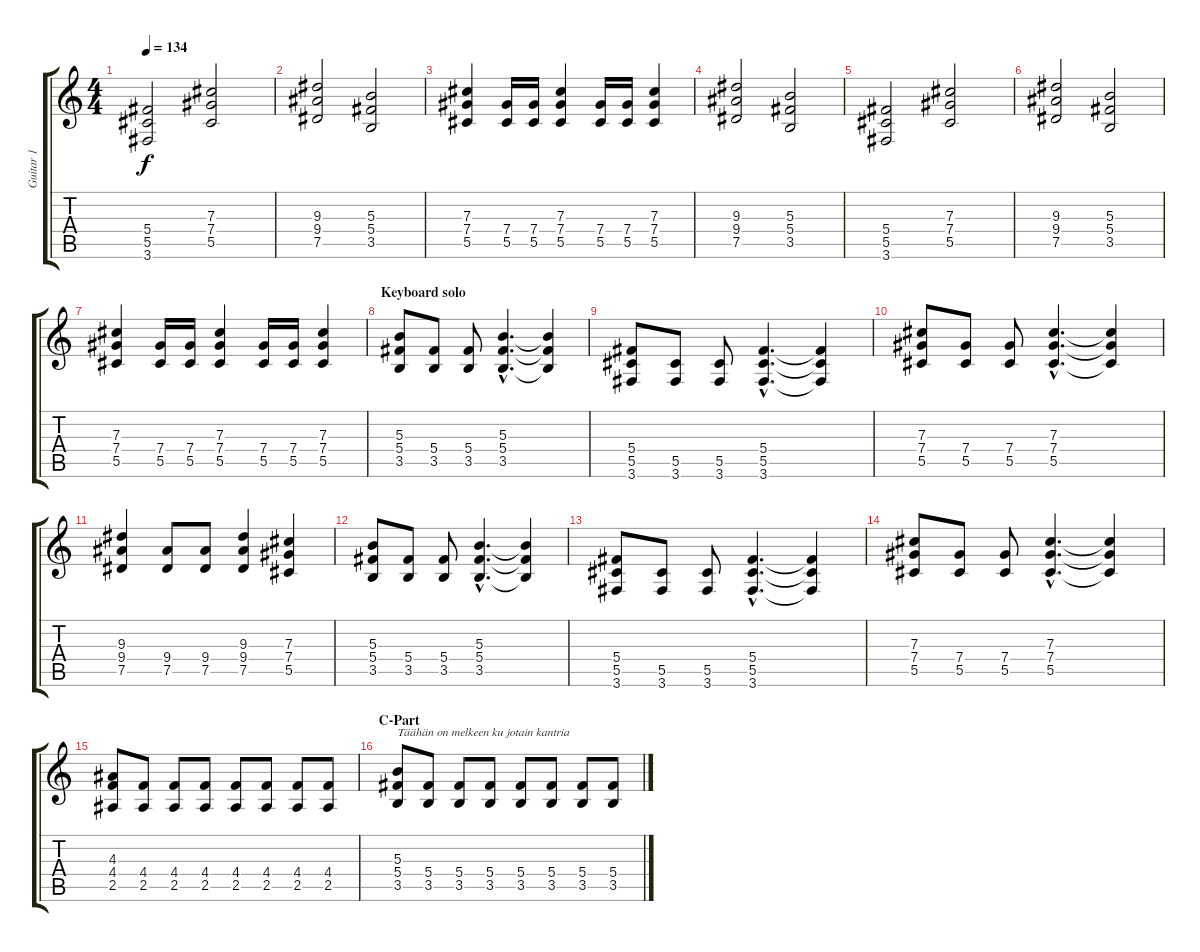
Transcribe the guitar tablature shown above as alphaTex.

\track ("Guitar 1" "Guitar 1") {instrument distortionguitar}
\staff {score tabs}
\tuning (Eb4 Bb3 Gb3 Db3 Ab2 Eb2) {hide}
\ts (4 4)
\tempo 134
\clef g2
\ks c
(5.4 5.5 3.6).2{dy f} (7.3 7.4 5.5).2 |
(9.3 9.4 7.5).2 (5.3 5.4 3.5).2 |
(7.3 7.4 5.5).4 (7.4 5.5).16 (7.4 5.5).16 (7.3 7.4 5.5).4 (7.4 5.5).16 (7.4 5.5).16 (7.3 7.4 5.5).4 |
(9.3 9.4 7.5).2 (5.3 5.4 3.5).2 |
(5.4 5.5 3.6).2 (7.3 7.4 5.5).2 |
(9.3 9.4 7.5).2 (5.3 5.4 3.5).2 |
(7.3 7.4 5.5).4 (7.4 5.5).16 (7.4 5.5).16 (7.3 7.4 5.5).4 (7.4 5.5).16 (7.4 5.5).16 (7.3 7.4 5.5).4 |
\section ("" "Keyboard solo")
(5.3 5.4 3.5).8 (5.4 3.5).8 (5.4 3.5).8 (5.3{hac} 5.4{hac} 3.5{hac}).4{d} (5.3{t} 5.4{t} 3.5{t}).4 |
(5.4 5.5 3.6).8 (5.5 3.6).8 (5.5 3.6).8 (5.4{hac} 5.5{hac} 3.6{hac}).4{d} (5.4{t} 5.5{t} 3.6{t}).4 |
(7.3 7.4 5.5).8 (7.4 5.5).8 (7.4 5.5).8 (7.3{hac} 7.4{hac} 5.5{hac}).4{d} (7.3{t} 7.4{t} 5.5{t}).4 |
(9.3 9.4 7.5).4 (9.4 7.5).8 (9.4 7.5).8 (9.3 9.4 7.5).4 (7.3 7.4 5.5).4 |
(5.3 5.4 3.5).8 (5.4 3.5).8 (5.4 3.5).8 (5.3{hac} 5.4{hac} 3.5{hac}).4{d} (5.3{t} 5.4{t} 3.5{t}).4 |
(5.4 5.5 3.6).8 (5.5 3.6).8 (5.5 3.6).8 (5.4{hac} 5.5{hac} 3.6{hac}).4{d} (5.4{t} 5.5{t} 3.6{t}).4 |
(7.3 7.4 5.5).8 (7.4 5.5).8 (7.4 5.5).8 (7.3{hac} 7.4{hac} 5.5{hac}).4{d} (7.3{t} 7.4{t} 5.5{t}).4 |
(4.3 4.4 2.5).8 (4.4 2.5).8 (4.4 2.5).8 (4.4 2.5).8 (4.4 2.5).8 (4.4 2.5).8 (4.4 2.5).8 (4.4 2.5).8 |
\section ("" "C-Part")
(5.3 5.4 3.5).8{txt "Täähän on melkeen ku jotain kantria"} (5.4 3.5).8 (5.4 3.5).8 (5.4 3.5).8 (5.4 3.5).8 (5.4 3.5).8 (5.4 3.5).8 (5.4 3.5).8
